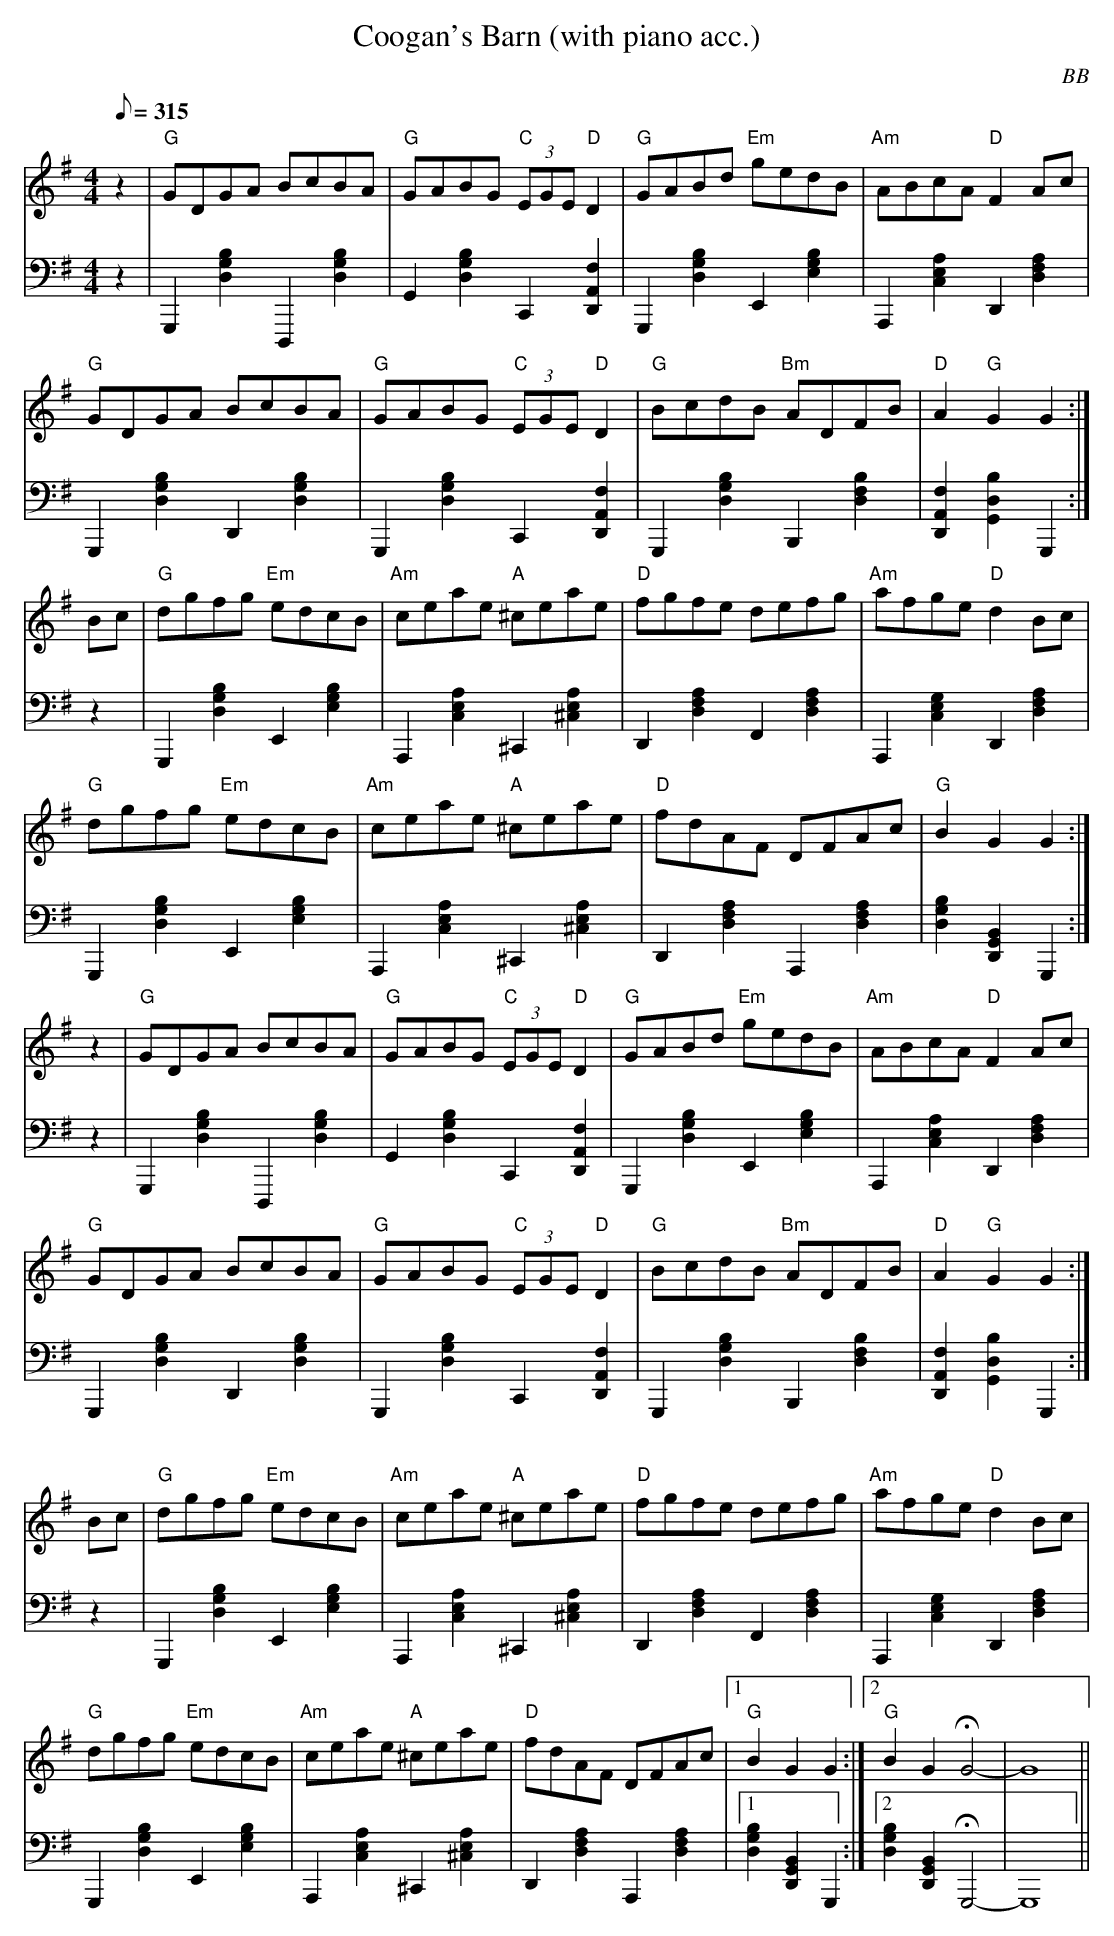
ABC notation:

X:1
T: Coogan's Barn (with piano acc.)
C: BB
L: 1/8
M: 4/4
Q: 315
V: 1 program 1 21 %acc
V: 2 volume=70 clef=bass m=D program 1 00
K: G
[V:1] z2|"G"GDGA BcBA |"G"GABG "C"(3EGE "D"D2|"G"GABd "Em"gedB |"Am"ABcA "D"F2 Ac |
[V:2] z2|G,,2[G2D2B2]D,,2[G2B2D2]|G,2[G2D2B2][C,2][D,2A,2F2]|G,,2[G2D2B2]E,2[E2B2G2]|\
A,,2[A2E2C2]D,2[D2A2F2]|
[V:1] "G"GDGA BcBA | "G"GABG "C"(3EGE "D"D2 | "G"BcdB "Bm"ADFB |"D"A2 "G"G2 G2 :|
[V:2] G,,2[G2D2B2]D,2[D2G2B2]|G,,2[G2D2B2][C,2][D,2A,2F2]|G,,2[G2D2B2]B,,2[B2D2F2]|\
[D,2A,2F2][G,2D2B2]G,,2 :|
[V:1] Bc |"G"dgfg "Em"edcB | "Am"ceae "A"^ceae |"D"fgfe defg |"Am"afge "D"d2 Bc|
[V:2] z2 |G,,2[G2D2B2]E,2[E2B2G2]|A,,2[A2E2C2]^C,2[^C2A2E2]|D,2[D2A2F2]F,2[A2D2F2]|\
A,,2[G2E2C2]D,2[D2A2F2]|
[V:1] "G"dgfg "Em"edcB|"Am"ceae "A"^ceae|"D"fdAF DFAc|"G"B2 G2 G2 :|
[V:2] G,,2[G2D2B2]E,2[E2B2G2]|A,,2[A2E2C2]^C,2[A2E2^C2]|D,2[D2A2F2]A,,2[D2F2A2]|
[G2D2B2][G,2D,2B,2] G,,2 :|
[V:1] z2|"G"GDGA BcBA | "G"GABG "C"(3EGE "D"D2 | "G"GABd "Em"gedB |"Am"ABcA "D"F2 Ac |
[V:2] z2|G,,2[G2D2B2]D,,2[G2B2D2]|G,2[G2D2B2][C,2][D,2A,2F2]|G,,2[G2D2B2]E,2[E2B2G2]|\
A,,2[A2E2C2]D,2[D2A2F2]|
[V:1] "G"GDGA BcBA | "G"GABG "C"(3EGE "D"D2 | "G"BcdB "Bm"ADFB |"D"A2 "G"G2 G2 :|
[V:2] G,,2[G2D2B2]D,2[D2G2B2]|G,,2[G2D2B2][C,2][D,2A,2F2]|G,,2[G2D2B2]B,,2[B2D2F2]|\
[D,2A,2F2][G,2D2B2]G,,2 :|
[V:1] Bc |"G"dgfg "Em"edcB | "Am"ceae "A"^ceae |"D"fgfe defg |"Am"afge "D"d2 Bc|
[V:2] z2 |G,,2[G2D2B2]E,2[E2B2G2]|A,,2[A2E2C2]^C,2[^C2A2E2]|D,2[D2A2F2]F,2[A2D2F2]|\
A,,2[G2E2C2]D,2[D2A2F2]|
[V:1] "G"dgfg "Em"edcB|"Am"ceae "A"^ceae|"D"fdAF DFAc|1 "G"B2 G2 G2 :|2 "G"B2 G2 HG4-|G8||
[V:2] G,,2[G2D2B2]E,2[E2B2G2]|A,,2[A2E2C2]^C,2[A2E2^C2]|D,2[D2A2F2]A,,2[D2F2A2]|1\
[G2D2B2][G,2D,2B,2] G,,2 :|2 [G2D2B2][G,2D,2B,2] HG,,4-|G,,8||
